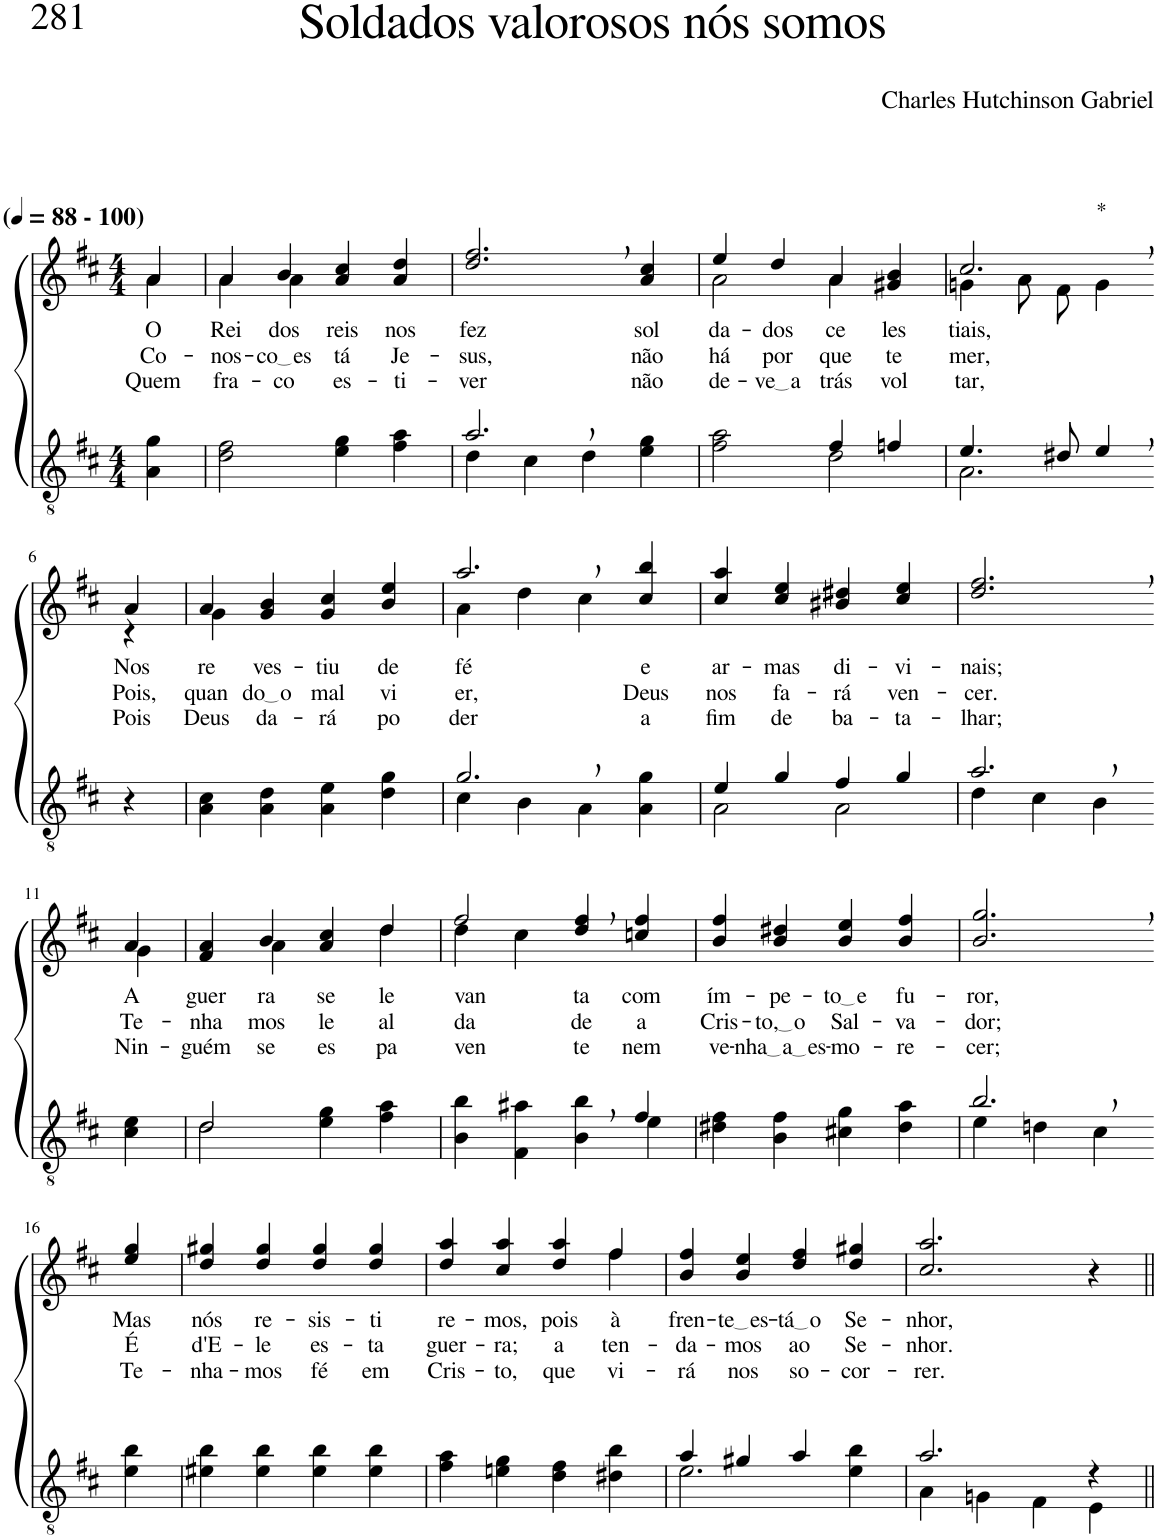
**kern	**kern	**text	**text	**text
*part2	*part1	*part1	*part1	*part1
*staff2	*staff1	*staff1	*staff1	*staff1
*I"Parte III e IV	*I"Parte I e II	*	*	*
*clefGv2	*clefG2	*	*	*
*Trd5c9	*Trd5c9	*	*	*
*k[f#c#]	*k[f#c#]	*	*	*
*M4/4	*M4/4	*	*	*
*MM88	*MM88	*	*	*
=1	=1	=1	=1	=1
*	*^	*	*	*
!	!LO:TX:a:B:t=(	!	!	!	!
!	!LO:TX:a:B:t=- 100)	!	!	!	!
!	!	!	!LO:LY:b	!LO:LY:b	!LO:LY:b
4A\ 4g\	4a/	4a\	O	Co-	Quem
=2	=2	=2	=2	=2	=2
!	!	!	!LO:LY:b	!LO:LY:b	!LO:LY:b
2d\ 2f#\	4a/	4a\	Rei	-nos-	fra-
!	!	!	!LO:LY:b	!LO:LY:b	!LO:LY:b
.	4b/	4a\	dos	co es	-co
!	!	!	!LO:LY:b	!LO:LY:b	!LO:LY:b
4e\ 4g\	4a/ 4cc#/	2ryy	reis	-tá	es-
!	!	!	!LO:LY:b	!LO:LY:b	!LO:LY:b
4f#\ 4a\	4a/ 4dd/	.	nos	Je-	-ti-
*	*v	*v	*	*	*
=3	=3	=3	=3	=3
*^	*	*	*	*
!	!	!	!LO:LY:b	!LO:LY:b	!LO:LY:b
2.a,/	4d\	2.dd/, 2.ff#/,	fez	-sus,	-ver
.	4c#\	.	.	.	.
.	4d\	.	.	.	.
!	!	!	!LO:LY:b	!LO:LY:b	!LO:LY:b
4ryy	4e\ 4g\	4a/ 4cc#/	sol-	não	não
=4	=4	=4	=4	=4	=4
*	*	*^	*	*	*
!	!	!	!	!LO:LY:b	!LO:LY:b	!LO:LY:b
2ryy	2f#\ 2a\	4ee/	2a\	-da-	-há	de-
!	!	!	!	!LO:LY:b	!LO:LY:b	!LO:LY:b
.	.	4dd/	.	-dos	por-	ve a
!	!	!	!	!LO:LY:b	!LO:LY:b	!LO:LY:b
4f#/	2d\	4a/	4a\	ce-	-que	-trás
!	!	!	!	!LO:LY:b	!LO:LY:b	!LO:LY:b
4fn/	.	4g#X/ 4b/	4ryy	-les-	te-	vol-
=5	=5	=5	=5	=5	=5	=5
!	!	!LO:TX:a:t=*	!	!	!	!
!	!	!	!	!LO:LY:b	!LO:LY:b	!LO:LY:b
4.e/	2.A\	2.cc#,/	4gn\	tiais,	-mer,	-tar,
.	.	.	8a\L	.	.	.
8d#X/	.	.	8f#\J	.	.	.
4e,/	.	.	4g\	.	.	.
*v	*v	*	*	*	*	*
!!LO:LB:g=z	!!
=6-	=6-	=6-	=6-	=6-	=6-
!	!	!	!LO:LY:b	!LO:LY:b	!LO:LY:b
4r	4a/	4r	Nos	Pois,	Pois
=7	=7	=7	=7	=7	=7
!	!	!	!LO:LY:b	!LO:LY:b	!LO:LY:b
4A\ 4c#\	4a/	4g\	re-	quan-	Deus
!	!	!	!LO:LY:b	!LO:LY:b	!LO:LY:b
4A\ 4d\	4g/ 4b/	2.ryy	-ves-	do o	da-
!	!	!	!LO:LY:b	!LO:LY:b	!LO:LY:b
4A\ 4e\	4g/ 4cc#/	.	-tiu	mal	-rá
!	!	!	!LO:LY:b	!LO:LY:b	!LO:LY:b
4d\ 4g\	4b/ 4ee/	.	de	vi-	po-
=8	=8	=8	=8	=8	=8
*^	*	*	*	*	*
!	!	!	!	!LO:LY:b	!LO:LY:b	!LO:LY:b
2.g,/	4c#\	2.aa,/	4a\	fé	-er,	-der
.	4B\	.	4dd\	.	.	.
.	4A\	.	4cc#\	.	.	.
!	!	!	!	!LO:LY:b	!LO:LY:b	!LO:LY:b
4ryy	4A\ 4g\	4cc#/ 4bb/	4ryy	e	Deus	-a
=9	=9	=9	=9	=9	=9	=9
!	!	!	!	!LO:LY:b	!LO:LY:b	!LO:LY:b
*	*	*v	*v	*	*	*
4e/	2A\	4cc#/ 4aa/	ar-	nos	fim
!	!	!	!LO:LY:b	!LO:LY:b	!LO:LY:b
4g/	.	4cc#/ 4ee/	-mas	fa-	de
!	!	!	!LO:LY:b	!LO:LY:b	!LO:LY:b
4f#/	2A\	4b#X/ 4dd#X/	di-	-rá	ba-
!	!	!	!LO:LY:b	!LO:LY:b	!LO:LY:b
4g/	.	4cc#/ 4ee/	-vi-	ven-	-ta-
=10	=10	=10	=10	=10	=10
!	!	!	!LO:LY:b	!LO:LY:b	!LO:LY:b
2.a,/	4d\	2.dd/, 2.ff#/,	-nais;	-cer.	-lhar;
.	4c#\	.	.	.	.
.	4B\	.	.	.	.
!!LO:LB:g=z
=11-	=11-	=11-	=11-	=11-	=11-
*	*	*^	*	*	*
!	!	!	!	!LO:LY:b	!LO:LY:b	!LO:LY:b
*v	*v	*	*	*	*	*
4c#\ 4e\	4a/	4g\	A	-Te-	-Nin-
=12	=12	=12	=12	=12	=12
*^	*	*	*	*	*
!	!	!	!	!LO:LY:b	!LO:LY:b	!LO:LY:b
2d\	2d/	4ryy	4f#/ 4a/	guer-	-nha-	-guém
!	!	!	!	!LO:LY:b	!LO:LY:b	!LO:LY:b
.	.	4a\	4b/	-ra	-mos	se
!	!	!	!	!LO:LY:b	!LO:LY:b	!LO:LY:b
4e\ 4g\	2ryy	4ryy	4a/ 4cc#/	se	le-	es-
!	!	!	!	!LO:LY:b	!LO:LY:b	!LO:LY:b
4f#\ 4a\	.	4dd\	4dd/	le-	-al-	-pa-
=13	=13	=13	=13	=13	=13	=13
!	!	!	!	!LO:LY:b	!LO:LY:b	!LO:LY:b
2.ryy	4B\ 4b\	2ff#/	4dd\	-van-	-da-	-ven-
.	4F#\ 4a#X\	.	4cc#\	.	.	.
!	!	!	!	!LO:LY:b	!LO:LY:b	!LO:LY:b
.	4B\ 4b\	4dd/, 4ff#/,	2ryy	-ta	-de	-te
!	!	!	!	!LO:LY:b	!LO:LY:b	!LO:LY:b
4f#/	4e\	4ccn/ 4ff#/	.	com	a	nem
*	*	*v	*v	*	*	*
=14	=14	=14	=14	=14	=14
!	!	!	!LO:LY:b	!LO:LY:b	!LO:LY:b
*v	*v	*	*	*	*
4d#X\ 4f#\	4b/ 4ff#/	ím-	Cris-	ve-
!	!	!LO:LY:b	!LO:LY:b	!LO:LY:b
4B\ 4f#\	4b/ 4dd#X/	-pe-	to, o	nha a es
!	!	!LO:LY:b	!LO:LY:b	!LO:LY:b
4c#X\ 4g\	4b/ 4ee/	to e	Sal-	-mo-
!	!	!LO:LY:b	!LO:LY:b	!LO:LY:b
4d#\ 4a\	4b/ 4ff#/	fu-	-va-	-re-
=15	=15	=15	=15	=15
*^	*	*	*	*
!	!	!	!LO:LY:b	!LO:LY:b	!LO:LY:b
2.b,/	4e\	2.b/, 2.gg/,	-ror,	-dor;	-cer;
.	4dn\	.	.	.	.
.	4c#\	.	.	.	.
!!LO:LB:g=z
=16-	=16-	=16-	=16-	=16-	=16-
!	!	!	!LO:LY:b	!LO:LY:b	!LO:LY:b
*v	*v	*	*	*	*
4e\ 4b\	4ee/ 4gg/	Mas	É	Te-
=17	=17	=17	=17	=17
!	!	!LO:LY:b	!LO:LY:b	!LO:LY:b
4e#X\ 4b\	4dd/ 4gg#X/	nós	d'E-	-nha-
!	!	!LO:LY:b	!LO:LY:b	!LO:LY:b
4e#\ 4b\	4dd/ 4gg#/	re-	-le	-mos
!	!	!LO:LY:b	!LO:LY:b	!LO:LY:b
4e#\ 4b\	4dd/ 4gg#/	-sis-	es-	fé
!	!	!LO:LY:b	!LO:LY:b	!LO:LY:b
4e#\ 4b\	4dd/ 4gg#/	-ti-	-ta	em
=18	=18	=18	=18	=18
*	*^	*	*	*
!	!	!	!LO:LY:b	!LO:LY:b	!LO:LY:b
4f#\ 4a\	2.ryy	4dd/ 4aa/	-re-	guer-	Cris-
!	!	!	!LO:LY:b	!LO:LY:b	!LO:LY:b
4en\ 4g\	.	4cc#/ 4aa/	-mos,	-ra;	-to,
!	!	!	!LO:LY:b	!LO:LY:b	!LO:LY:b
4d\ 4f#\	.	4dd/ 4aa/	pois	a-	que
!	!	!	!LO:LY:b	!LO:LY:b	!LO:LY:b
4d#X\ 4b\	4ff#\	4ff#/	à	-ten-	vi-
=19	=19	=19	=19	=19	=19
*^	*	*	*	*	*
!	!	!	!	!LO:LY:b	!LO:LY:b	!LO:LY:b
*	*	*v	*v	*	*	*
4a/	2.e\	4b/ 4ff#/	fren-	-da-	-rá
!	!	!	!LO:LY:b	!LO:LY:b	!LO:LY:b
4g#X/	.	4b/ 4ee/	te es	-mos	nos
!	!	!	!LO:LY:b	!LO:LY:b	!LO:LY:b
4a/	.	4dd/ 4ff#/	tá o	ao	so-
!	!	!	!LO:LY:b	!LO:LY:b	!LO:LY:b
4ryy	4e\ 4b\	4dd/ 4gg#X/	Se-	Se-	-cor-
=20	=20	=20	=20	=20	=20
!	!	!	!LO:LY:b	!LO:LY:b	!LO:LY:b
2.a/	4A\	2.cc#/ 2.aa/	-nhor,	-nhor.	-rer.
.	4Gn\	.	.	.	.
.	4F#\	.	.	.	.
4r	4E\	4r	.	.	.
*v	*v	*	*	*	*
=||	=||	=||	=||	=||
*-	*-	*-	*-	*-
